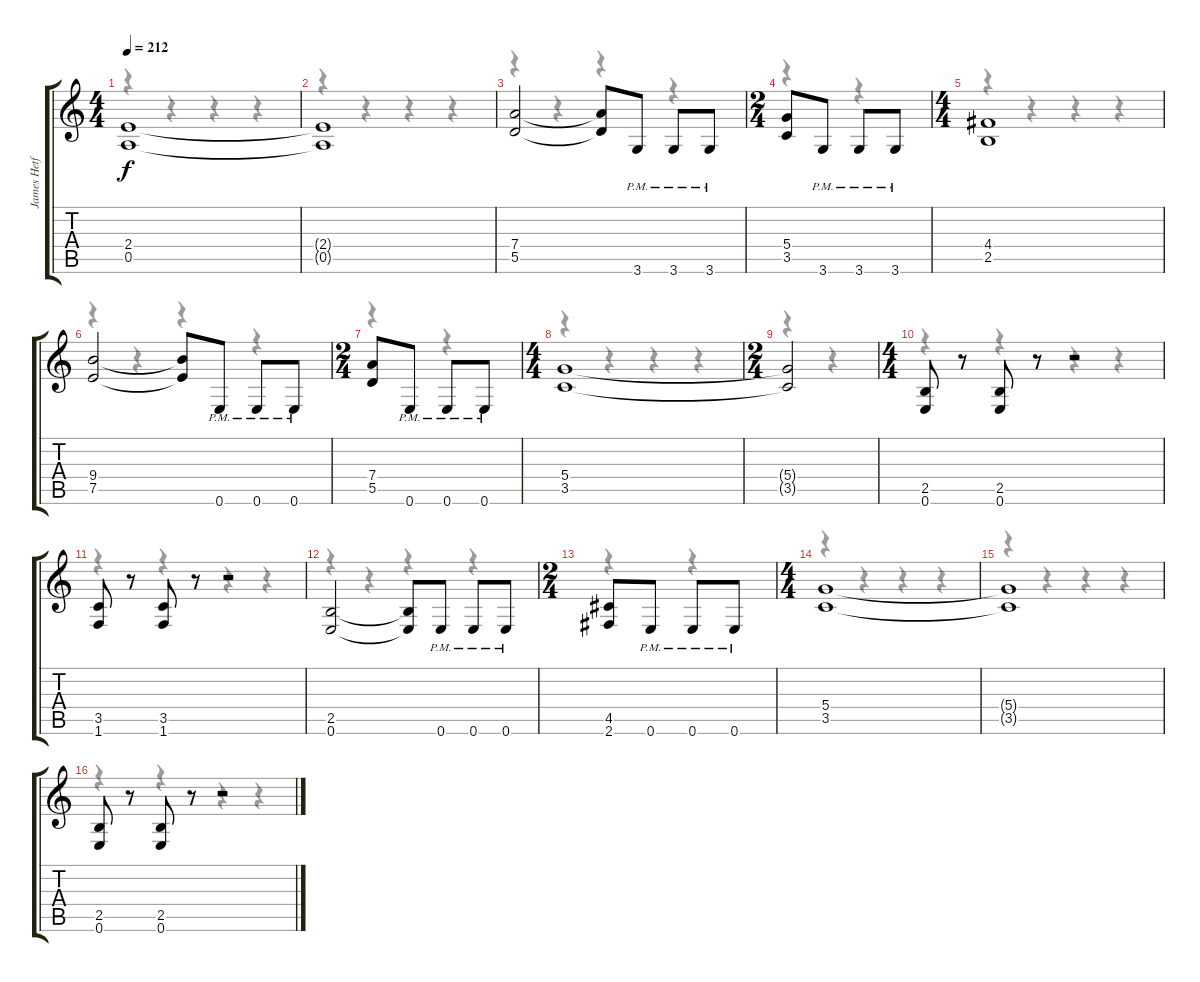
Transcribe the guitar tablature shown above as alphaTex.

\track ("James Hetfield" "James Hetf") {instrument distortionguitar}
\staff {score tabs}
\tuning (E4 B3 G3 D3 A2 E2) {hide}
\voice
\ts (4 4)
\tempo 212
\clef g2
\ks c
(2.4 0.5).1{dy f} |
(2.4{t} 0.5{t}).1 |
(7.4 5.5).2 (7.4{t} 5.5{t}).8 3.6{pm}.8 3.6{pm}.8 3.6{pm}.8 |
\ts (2 4)
(5.4 3.5).8 3.6{pm}.8 3.6{pm}.8 3.6{pm}.8 |
\ts (4 4)
(4.4 2.5).1 |
(9.4 7.5).2 (9.4{t} 7.5{t}).8 0.6{pm}.8 0.6{pm}.8 0.6{pm}.8 |
\ts (2 4)
(7.4 5.5).8 0.6{pm}.8 0.6{pm}.8 0.6{pm}.8 |
\ts (4 4)
(5.4 3.5).1 |
\ts (2 4)
(5.4{t} 3.5{t}).2 |
\ts (4 4)
(2.5 0.6).8 r.8 (2.5 0.6).8 r.8 r.2 |
(3.5 1.6).8 r.8 (3.5 1.6).8 r.8 r.2 |
(2.5 0.6).2 (2.5{t} 0.6{t}).8 0.6{pm}.8 0.6{pm}.8 0.6{pm}.8 |
\ts (2 4)
(4.5 2.6).8 0.6{pm}.8 0.6{pm}.8 0.6{pm}.8 |
\ts (4 4)
(5.4 3.5).1 |
(5.4{t} 3.5{t}).1 |
(2.5 0.6).8 r.8 (2.5 0.6).8 r.8 r.2
\voice
\clef g2
\ottava regular
\simile none
\ks c
r.4{dy f} r.4 r.4 r.4 |
r.4 r.4 r.4 r.4 |
r.4 r.4 r.4 r.4 |
r.4 r.4 |
r.4 r.4 r.4 r.4 |
r.4 r.4 r.4 r.4 |
r.4 r.4 |
r.4 r.4 r.4 r.4 |
r.4 r.4 |
r.4 r.4 r.4 r.4 |
r.4 r.4 r.4 r.4 |
r.4 r.4 r.4 r.4 |
r.4 r.4 |
r.4 r.4 r.4 r.4 |
r.4 r.4 r.4 r.4 |
r.4 r.4 r.4 r.4
